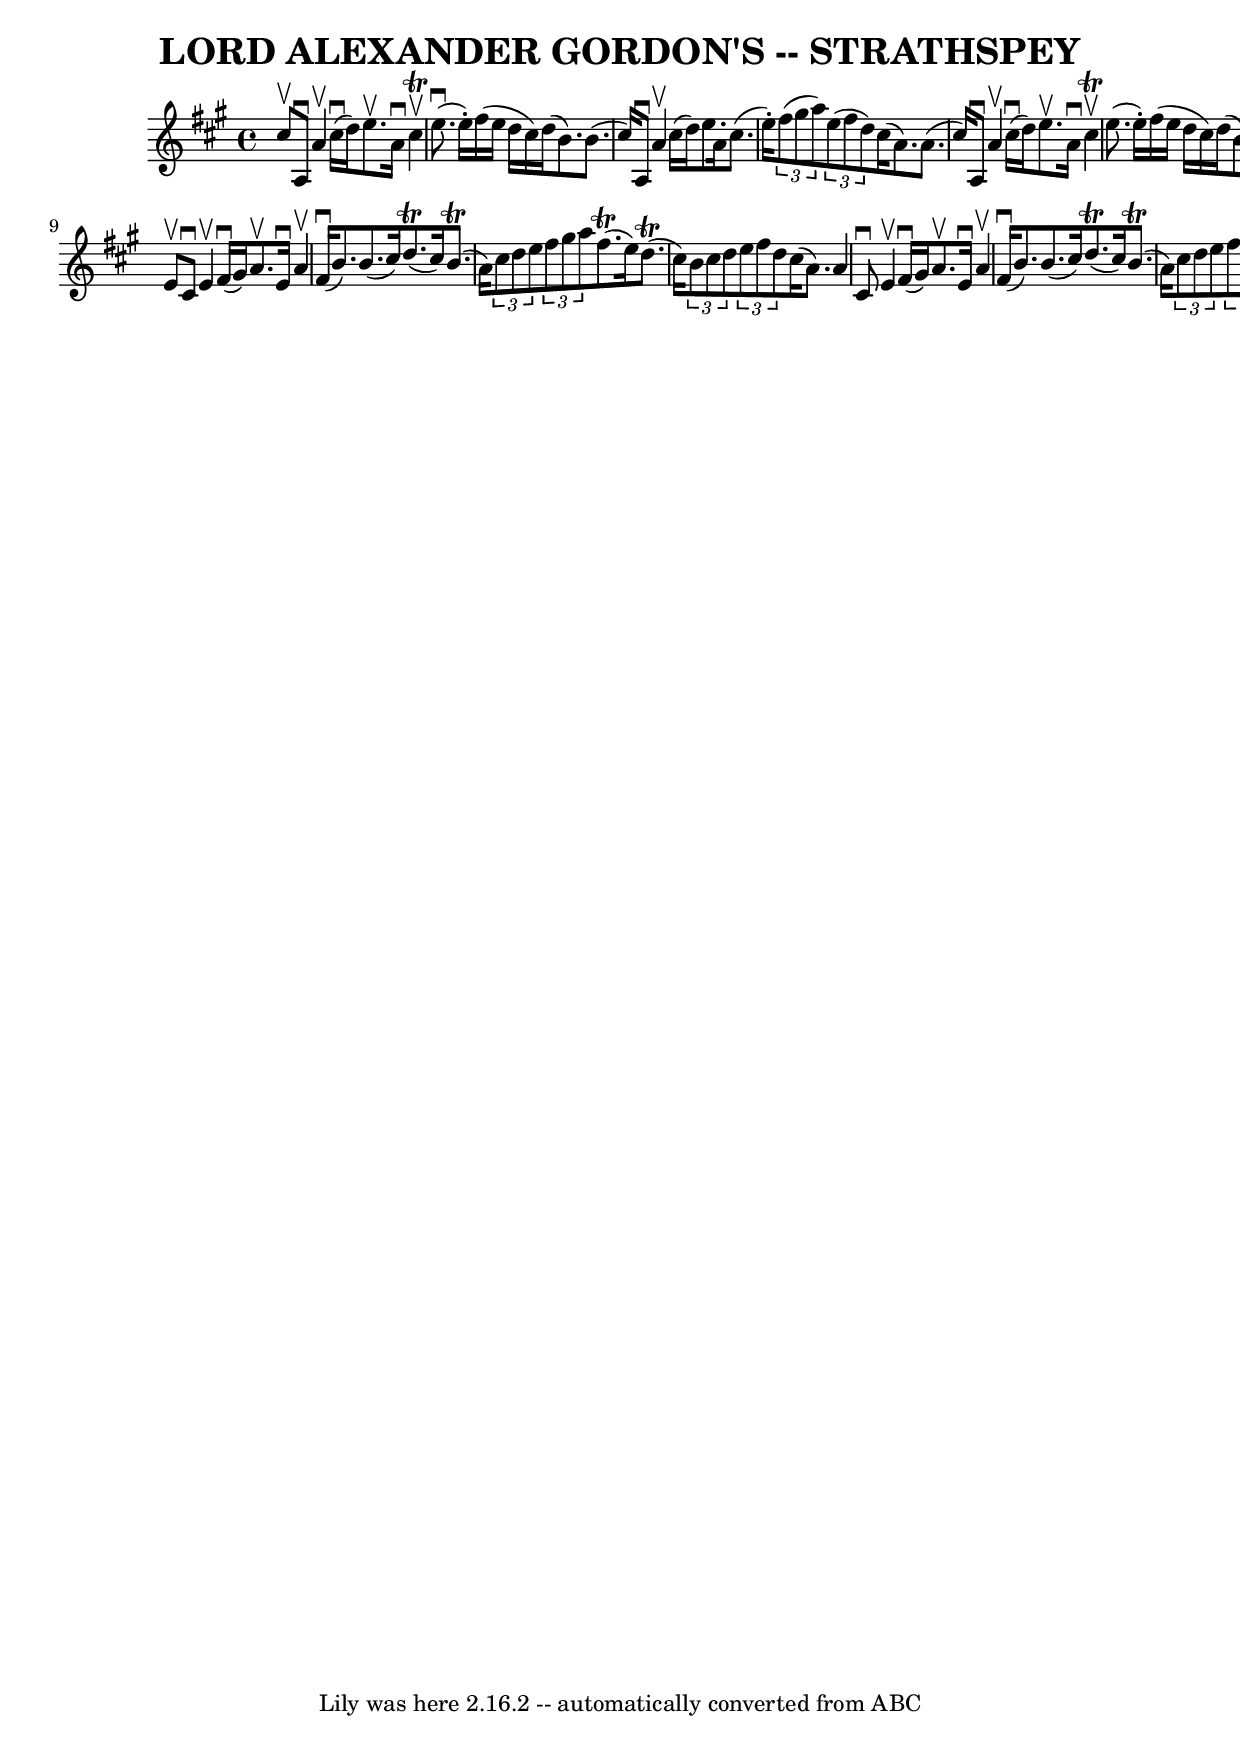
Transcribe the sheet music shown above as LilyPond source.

\version "2.16.2"
\include "Mammoth.ily"
\header {
  %% book = "Ryan's Mammoth Collection of Fiddle Tunes"
  crossRefNumber = "1"
  footnotes = ""
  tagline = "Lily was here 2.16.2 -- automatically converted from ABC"
  title = "LORD ALEXANDER GORDON'S -- STRATHSPEY"

}
voicedefault =  {


  \override Staff.TimeSignature #'style = #'C
  \time 4/4 
  \key a \major
  cis''8^\upbow       |
  a8^\downbow a'4^\upbow cis''16 (^\downbow d''16) e''8.^\upbow a'16^\downbow   
  cis''4^\upbow^\trill   |
  e''8. (^\downbow e''16-.) fis''16 (
  e''16 d''16 cis''16) d''16 (b'8.) b'8. (cis''16)     
  |
  a8^\downbow a'4^\upbow cis''16 (d''16) e''8. a'16 
  cis''8. (e''16-.)   |
  \times 2/3 { fis''8 (gis''8    
	       a''8) 
	     }   \times 2/3 { e''8 (fis''8 d''8) 
			    } cis''16 (a'8.) a'8. (cis''16)   |
  |
  a8^\downbow a'4^\upbow  
  cis''16 (^\downbow d''16) e''8.^\upbow a'16^\downbow cis''4^\upbow^\trill   |
  e''8. (e''16-.) fis''16 (e''16 d''16  
  cis''16) d''16 (b'8.) b'8. (cis''16)       |
  a8^\downbow a'4 cis''16 (d''16) e''8. a'16 cis''8. (e''16-.)   |
  \times 2/3 { fis''8 (gis''8 a''8) 
	     }   
  \times 2/3 { e''8 (fis''8 d''8) 
	     } cis''16 (a'8.) a'8    
  \bar "|." e'8^\upbow       |
  cis'8^\downbow e'4^\upbow     
  fis'16 (^\downbow gis'16) a'8.^\upbow e'16^\downbow a'4^\upbow   
  |
  fis'16 (^\downbow b'8.) b'8. (cis''16) d''8. 
  (^\trill cis''16) b'8. (^\trill a'16)       |
  
  \times 2/3 { cis''8 d''8 e''8  
	     }   \times 2/3 { fis''8 gis''8    
			      a''8  
			    } fis''8. (^\trill e''16) d''8. (^\trill cis''16)   
  |
  \times 2/3 { b'8 cis''8 d''8  
	     }   \times 2/3 { e''8    
			      fis''8 d''8  
			    } cis''16 (a'8.) a'4    |
  |
  cis'8^\downbow e'4^\upbow fis'16 (^\downbow gis'16) a'8.^\upbow   
  e'16^\downbow a'4^\upbow   |
  fis'16 (^\downbow b'8.) b'8. 
  (cis''16) d''8. (^\trill cis''16) b'8. (^\trill a'16)   
  |
  \times 2/3 { cis''8 d''8 e''8  
	     }   \times 2/3 { fis''8 
			      gis''8 a''8  
			    }   \times 2/3 { e''8 fis''8 d''8  
					   }   \times 2/3 {  
					     cis''8 b'8 a'8  
					   }   |
  \times 2/3 { b'8 cis''8 d''8  
	     }   
  \times 2/3 { e''8 fis''8 d''8  
	     } cis''16 (a'8.) a'8    
  \bar "|."   

}

\score{
  <<

    \context Staff="default"
    {
      \voicedefault 
      
    }

  >>
  \layout {
    
  }
  \midi {
  }

}
